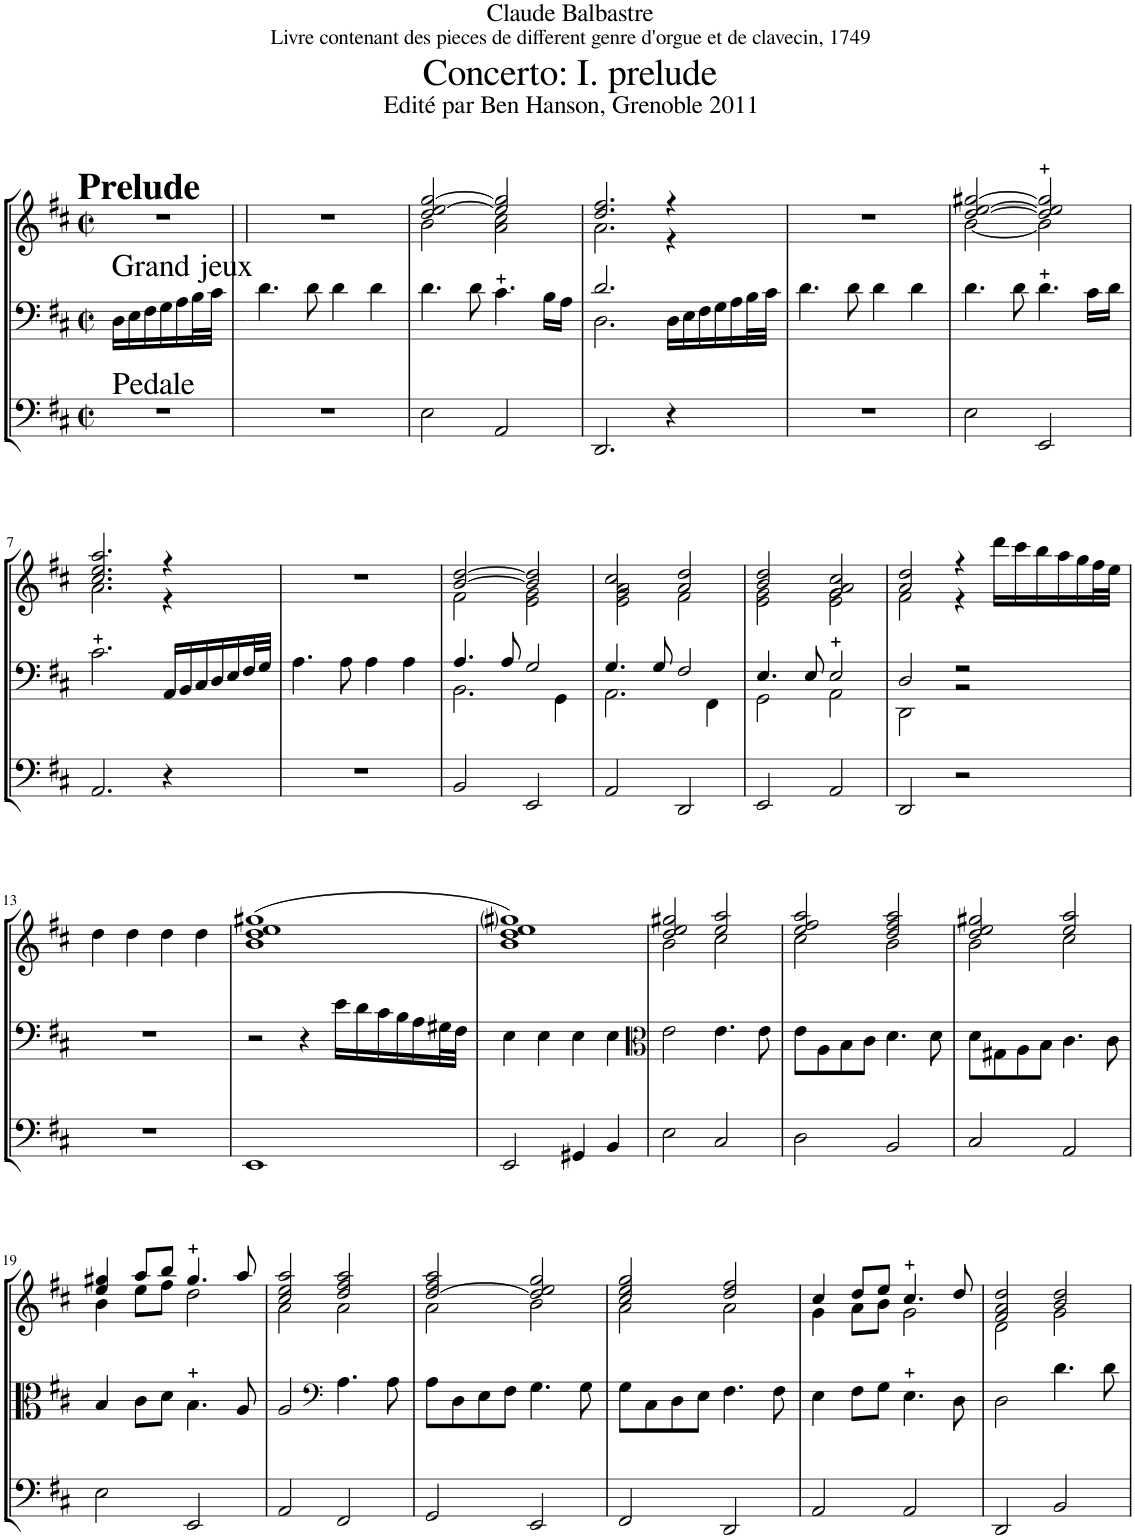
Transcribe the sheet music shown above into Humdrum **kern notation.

**kern	**kern	**kern
*part1	*part1	*part1
*staff3	*staff2	*staff1
*I"Organ	*	*
*clefF4	*clefF4	*clefG2
*k[f#c#]	*k[f#c#]	*k[f#c#]
*M4/4	*M4/4	*M4/4
*met(c|)	*met(c|)	*met(c|)
*	*Xtuplet	*
=1	=1	=1
!	!	!LO:TX:a:B:t=Prelude
!	!LO:TX:a:t=Grand jeux	!
!LO:TX:a:t=Pedale	!	!
4r	24D\LL	1r
.	24E\	.
.	24F#\	.
.	24G\	.
.	24A\	.
.	48B\L	.
.	48c#\JJJ	.
2.ryy	2.ryy	.
=2	=2	=2
1r	4.d\	1r
.	8d\	.
.	4d\	.
.	4d\	.
=3	=3	=3
*	*	*^
2E\	4.d\	2dd/ [2ee/ [2gg/	2b\
.	8d\	.	.
2AA/	4.c#\	2ee/] 2gg/]	2a\ 2cc#\
.	16B\LL	.	.
.	16A\JJ	.	.
=4	=4	=4	=4
*	*^	*	*
2.DD/	2.d/	2.D\	2.dd/ 2.ff#/	2.a\
4r	4ryy	24D\LL	4r	4r
.	.	24E\	.	.
.	.	24F#\	.	.
.	.	24G\	.	.
.	.	24A\	.	.
.	.	48B\L	.	.
.	.	48c#\JJJ	.	.
*	*v	*v	*	*
*	*	*v	*v
=5	=5	=5
1r	4.d\	1r
.	8d\	.
.	4d\	.
.	4d\	.
=6	=6	=6
*	*	*^
2E\	4.d\	[2dd/ [2ee/ [2gg#X/	[2b\
.	8d\	.	.
2EE/	4.d\	2dd/] 2ee/] 2gg#/]	2b\]
.	16c#\LL	.	.
.	16d\JJ	.	.
!!LO:LB:g=z	!!
=7	=7	=7	=7
2.AA/	2.c#\	2.cc#/ 2.ee/ 2.aa/	2.a\
4r	24AA/LL	4r	4r
.	24BB/	.	.
.	24C#/	.	.
.	24D/	.	.
.	24E/	.	.
.	48F#/L	.	.
.	48G/JJJ	.	.
*	*	*v	*v
=8	=8	=8
1r	4.A\	1r
.	8A\	.
.	4A\	.
.	4A\	.
=9	=9	=9
*	*^	*^
2BB/	4.A/	2.BB\	[2b/ [2dd/	2f#\
.	8A/	.	.	.
2EE/	2G/	.	2b/] 2dd/]	2e\ 2g\
.	.	4GG\	.	.
=10	=10	=10	=10	=10
2AA/	4.G/	2.AA\	2a/ 2cc#/	2e\ 2g\
.	8G/	.	.	.
2DD/	2F#/	.	2a/ 2dd/	2f#\
.	.	4FF#\	.	.
=11	=11	=11	=11	=11
2EE/	4.E/	2GG\	2b/ 2dd/	2e\ 2g\
.	8E/	.	.	.
2AA/	2E/	2AA\	2g/ 2a/ 2cc#/	2e\ 2g\
=12	=12	=12	=12	=12
2DD/	2D/	2DD\	2a/ 2dd/	2f#\
2r	2r	2r	4r	4r
*	*	*	*Xtuplet	*
.	.	.	24ddd\LL	4ryy
.	.	.	24ccc#\	.
.	.	.	24bb\	.
.	.	.	24aa\	.
.	.	.	24gg\	.
.	.	.	48ff#\L	.
.	.	.	48ee\JJJ	.
*	*v	*v	*	*
*	*	*v	*v
!!LO:LB:g=z
=13	=13	=13
1r	1r	4dd\
.	.	4dd\
.	.	4dd\
.	.	4dd\
=14	=14	=14
*	*	*^
1EE	2r	(1dd 1ee 1gg#X	1b
.	4r	.	.
.	24e\LL	.	.
.	24d\	.	.
.	24c#\	.	.
.	24B\	.	.
.	24A\	.	.
.	48G#X\L	.	.
.	48F#\JJJ	.	.
=15	=15	=15	=15
2EE/	4E\	1dd 1ee 1gg#i)	1b
.	4E\	.	.
4GG#X/	4E\	.	.
4BB/	4E\	.	.
=16	=16	=16	=16
*	*clefC3	*	*
2E\	2e\	2dd/ 2ee/ 2gg#X/	2b\
2C#/	4.e\	2ee/ 2aa/	2cc#\
.	8e\	.	.
=17	=17	=17	=17
2D\	8e\L	2ee/ 2ff#/ 2aa/	2cc#\
.	8A\	.	.
.	8B\	.	.
.	8c#\J	.	.
2BB/	4.d\	2dd/ 2ff#/ 2aa/	2b\
.	8d\	.	.
=18	=18	=18	=18
2C#/	8d\L	2dd/ 2ee/ 2gg#X/	2b\
.	8G#X\	.	.
.	8A\	.	.
.	8B\J	.	.
2AA/	4.c#\	2ee/ 2aa/	2cc#\
.	8c#\	.	.
!!LO:LB:g=z	!!
=19	=19	=19	=19
2E\	4B/	4ee/ 4gg#X/	4b\
.	8c#\L	8aa/L	8ee\L
.	8d\J	8bb/J	8ff#\J
2EE/	4.B\	4.gg#/	2dd\
.	8A/	8aa/	.
=20	=20	=20	=20
2AA/	2A/	2cc#/ 2ee/ 2aa/	2a\
*	*clefF4	*	*
2FF#/	4.A\	2dd/ 2ff#/ 2aa/	2a\
.	8A\	.	.
=21	=21	=21	=21
2GG/	8A\L	[2dd/ 2ff#/ 2aa/	2a\
.	8D\	.	.
.	8E\	.	.
.	8F#\J	.	.
2EE/	4.G\	2dd/] 2ee/ 2gg/	2b\
.	8G\	.	.
=22	=22	=22	=22
2FF#/	8G\L	2cc#/ 2ee/ 2gg/	2a\
.	8C#\	.	.
.	8D\	.	.
.	8E\J	.	.
2DD/	4.F#\	2dd/ 2ff#/	2a\
.	8F#\	.	.
=23	=23	=23	=23
2AA/	4E\	4cc#/	4g\
.	8F#\L	8dd/L	8a\L
.	8G\J	8ee/J	8b\J
2AA/	4.E\	4.cc#/	2g\
.	8D\	8dd/	.
=24	=24	=24	=24
2DD/	2D\	2f#/ 2a/ 2dd/	2d\
2BB/	4.d\	2b/ 2dd/	2g\
.	8d\	.	.
*	*	*v	*v
=	=	=
*-	*-	*-
